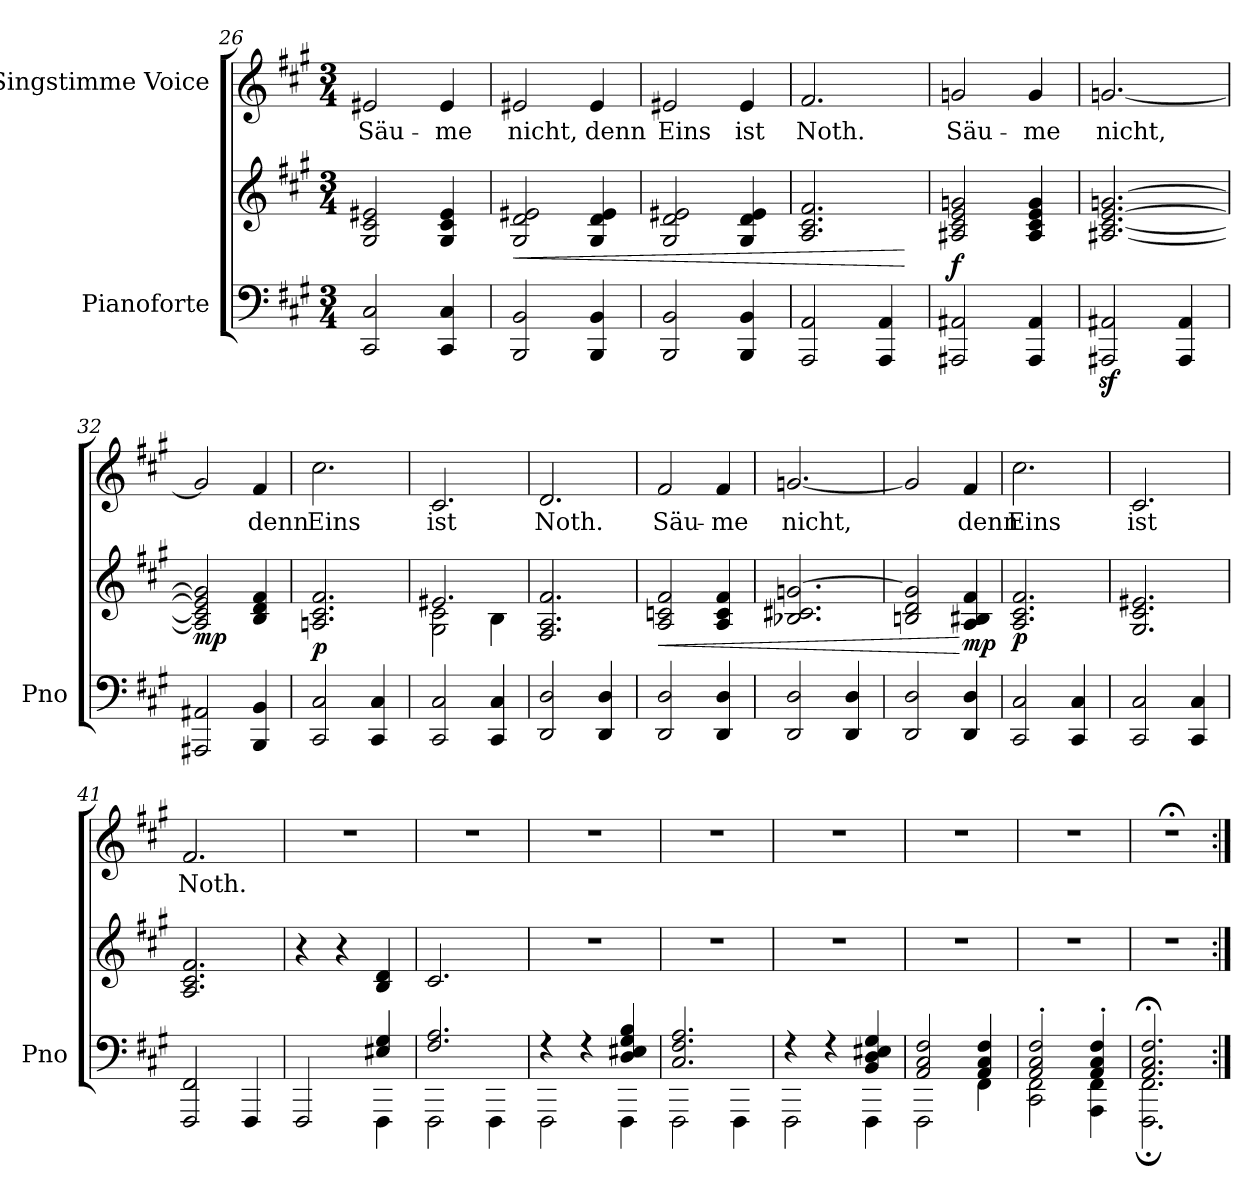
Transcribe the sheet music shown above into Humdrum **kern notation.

**kern	**kern	**dynam	**kern	**text
*part2	*part2	*part2	*part1	*part1
*staff3	*staff2	*staff2/3	*staff1	*staff1
*I"Pianoforte	*	*	*I"Singstimme Voice	*
*I'Pno	*	*	*	*
*clefF4	*clefG2	*	*clefG2	*
*k[f#c#g#]	*k[f#c#g#]	*	*k[f#c#g#]	*
*M3/4	*M3/4	*	*M3/4	*
=26	=26	=26	=26	=26
!	!	!	!	!LO:LY:b
2CC#/ 2C#/	2G#/ 2c#/ 2e#X/	.	2e#X/	Säu-
!	!	!	!	!LO:LY:b
4CC#/ 4C#/	4G#/ 4c#/ 4e#/	.	4e#/	-me
=27	=27	=27	=27	=27
!	!	!LO:HP:b	!	!LO:LY:b
2BBB/ 2BB/	2G#/ 2d/ 2e#X/	<	2e#X/	nicht,
!	!	!	!	!LO:LY:b
4BBB/ 4BB/	4G#/ 4d/ 4e#/	.	4e#/	denn
=28	=28	=28	=28	=28
!	!	!	!	!LO:LY:b
2BBB/ 2BB/	2G#/ 2d/ 2e#X/	.	2e#X/	Eins
!	!	!	!	!LO:LY:b
4BBB/ 4BB/	4G#/ 4d/ 4e#/	.	4e#/	ist
=29	=29	=29	=29	=29
!	!	!	!	!LO:LY:b
2AAA/ 2AA/	2.A/ 2.c#/ 2.f#/	.	2.f#/	Noth.
4AAA/ 4AA/	.	.	.	.
.	.	[	.	.
=30	=30	=30	=30	=30
!	!	!LO:DY:a=2	!	!LO:LY:b
2AAA#X/ 2AA#X/	2A#X/ 2c#/ 2e/ 2gn/	f	2gn/	Säu-
!	!	!	!	!LO:LY:b
4AAA#/ 4AA#/	4A#/ 4c#/ 4e/ 4g/	.	4g/	-me
!!LO:LB:g=z
=31	=31	=31	=31	=31
!	!	!	!	!LO:LY:b
2AAA#X/z> 2AA#X/z>	[2.A#X/ [2.c#/ [2.e/ [2.gn/	.	[2.gn/	nicht,
4AAA#/ 4AA#/	.	.	.	.
=32	=32	=32	=32	=32
!	!	!LO:DY:b	!	!
2AAA#X/ 2AA#X/	2A#/] 2c#/] 2e/] 2g/]	mp	2g/]	.
!	!	!	!	!LO:LY:b
4BBB/ 4BB/	4B/ 4d/ 4f#/	.	4f#/	denn
=33	=33	=33	=33	=33
!	!	!LO:DY:a=2	!	!LO:LY:b
2CC#/ 2C#/	2.An/ 2.c#/ 2.f#/	p	2.cc#\	Eins
4CC#/ 4C#/	.	.	.	.
=34	=34	=34	=34	=34
*	*^	*	*	*
!	!	!	!	!	!LO:LY:b
2CC#/ 2C#/	2.e#X/	2G#\ 2c#\	.	2.c#/	ist
4CC#/ 4C#/	.	4B\	.	.	.
=35	=35	=35	=35	=35	=35
!	!	!	!	!	!LO:LY:b
*	*v	*v	*	*	*
2DD/ 2D/	2.F#/ 2.A/ 2.f#/	.	2.d/	Noth.
4DD/ 4D/	.	.	.	.
=36	=36	=36	=36	=36
!	!	!LO:HP:b	!	!LO:LY:b
2DD/ 2D/	2A/ 2cn/ 2f#/	<	2f#/	Säu-
!	!	!	!	!LO:LY:b
4DD/ 4D/	4A/ 4c/ 4f#/	.	4f#/	-me
=37	=37	=37	=37	=37
!	!	!	!	!LO:LY:b
2DD/ 2D/	2.B-X/ 2.c#X/ [2.gn/	.	[2.gn/	nicht,
4DD/ 4D/	.	.	.	.
=38	=38	=38	=38	=38
2DD/ 2D/	2Bn/ 2d/ 2g/]	.	2g/]	.
!	!	!LO:DY:n=1:b	!	!LO:LY:b
4DD/ 4D/	4A/ 4B#X/ 4f#/	[ mp	4f#/	denn
=39	=39	=39	=39	=39
!	!	!LO:DY:b	!	!LO:LY:b
2CC#/ 2C#/	2.A/ 2.c#/ 2.f#/	p	2.cc#\	Eins
4CC#/ 4C#/	.	.	.	.
=40	=40	=40	=40	=40
!	!	!	!	!LO:LY:b
2CC#/ 2C#/	2.G#/ 2.c#/ 2.e#X/	.	2.c#/	ist
4CC#/ 4C#/	.	.	.	.
!!LO:PB:g=z
=41	=41	=41	=41	=41
!	!	!	!	!LO:LY:b
2FFF#/ 2FF#/	2.A/ 2.c#/ 2.f#/	.	2.f#/	Noth.
4FFF#/	.	.	.	.
=42	=42	=42	=42	=42
*^	*	*	*	*
2FFF#/	2ryy	4r	.	2.r	.
.	.	4r	.	.	.
4E#X/ 4G#/	4FFF#\	4B/ 4d/	.	.	.
=43	=43	=43	=43	=43	=43
2.F#/ 2.A/	2FFF#\	2.c#/	.	2.r	.
.	4FFF#\	.	.	.	.
=44	=44	=44	=44	=44	=44
4r	2FFF#\	2.r	.	2.r	.
4r	.	.	.	.	.
4D/ 4E#X/ 4G#/ 4B/	4FFF#\	.	.	.	.
=45	=45	=45	=45	=45	=45
2.C#/ 2.F#/ 2.A/	2FFF#\	2.r	.	2.r	.
.	4FFF#\	.	.	.	.
=46	=46	=46	=46	=46	=46
4r	2FFF#\	2.r	.	2.r	.
4r	.	.	.	.	.
4BB/ 4D/ 4E#X/ 4G#/	4FFF#\	.	.	.	.
=47	=47	=47	=47	=47	=47
2AA/ 2C#/ 2F#/	2FFF#\	2.r	.	2.r	.
4AA/ 4C#/ 4F#/	4FF#\	.	.	.	.
=48	=48	=48	=48	=48	=48
2AA/' 2C#/' 2F#/'	2CC#\ 2FF#\	2.r	.	2.r	.
4AA/' 4C#/' 4F#/'	4AAA\ 4FF#\	.	.	.	.
=49	=49	=49	=49	=49	=49
2.AA/;< 2.C#/;< 2.F#/;<	2.FFF#\; 2.FF#\;	2.r	.	2.r;<	.
*v	*v	*	*	*	*
=:|!	=:|!	=:|!	=:|!	=:|!
*-	*-	*-	*-	*-
